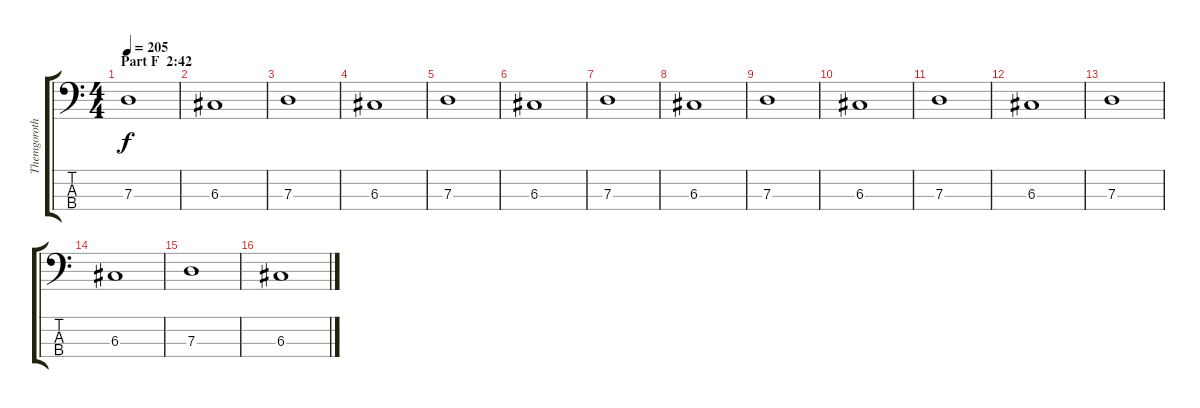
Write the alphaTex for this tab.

\track ("Themgoroth" "Themgoroth") {instrument electricbassfinger}
\staff {score tabs}
\tuning (F2 C2 G1 D1) {hide}
\ts (4 4)
\section ("" "Part F  2:42")
\tempo 205
\clef f4
\ks c
7.3.1{dy f} |
6.3.1 |
7.3.1 |
6.3.1 |
7.3.1 |
6.3.1 |
7.3.1 |
6.3.1 |
7.3.1 |
6.3.1 |
7.3.1 |
6.3.1 |
7.3.1 |
6.3.1 |
7.3.1 |
6.3.1
